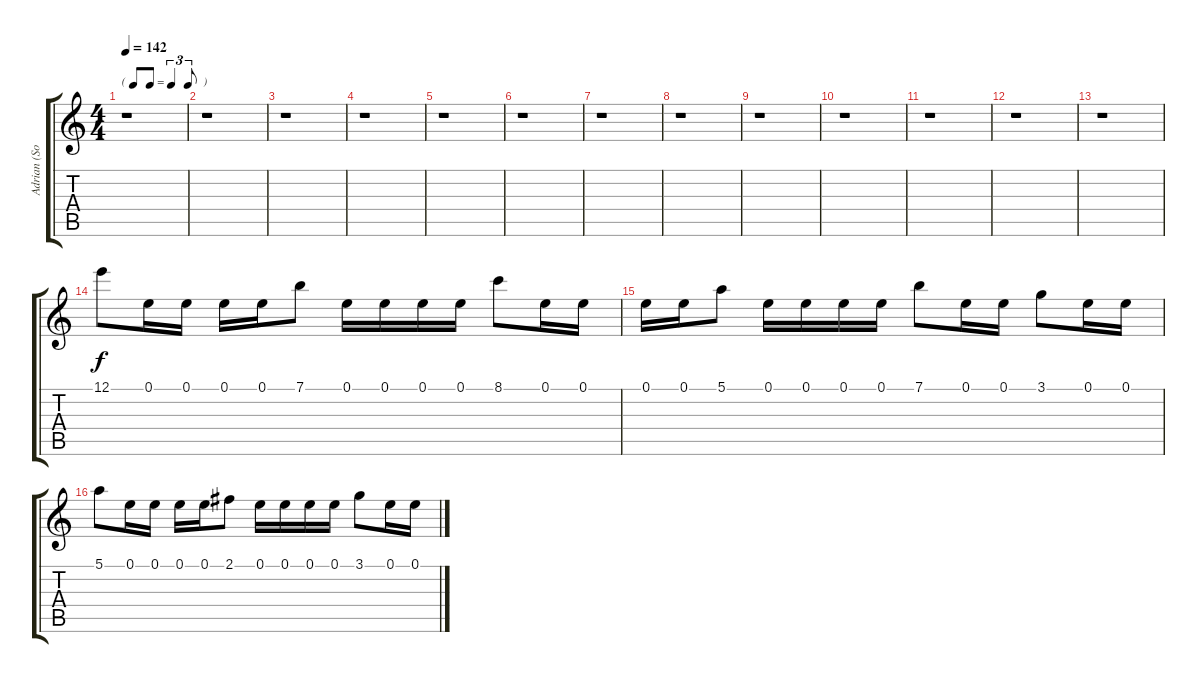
\track ("Adrian (Solo Guitar)" "Adrian (So") {instrument distortionguitar}
\staff {score tabs}
\tuning (E4 B3 G3 D3 A2 E2) {hide}
\ts (4 4)
\tf triplet8th
\tempo 142
\clef g2
\ks c
r.1{dy f} |
r.1 |
r.1 |
r.1 |
r.1 |
r.1 |
r.1 |
r.1 |
r.1 |
r.1 |
r.1 |
r.1 |
r.1 |
12.1.8 0.1.16 0.1.16 0.1.16 0.1.16 7.1.8 0.1.16 0.1.16 0.1.16 0.1.16 8.1.8 0.1.16 0.1.16 |
0.1.16 0.1.16 5.1.8 0.1.16 0.1.16 0.1.16 0.1.16 7.1.8 0.1.16 0.1.16 3.1.8 0.1.16 0.1.16 |
5.1.8 0.1.16 0.1.16 0.1.16 0.1.16 2.1.8 0.1.16 0.1.16 0.1.16 0.1.16 3.1.8 0.1.16 0.1.16
